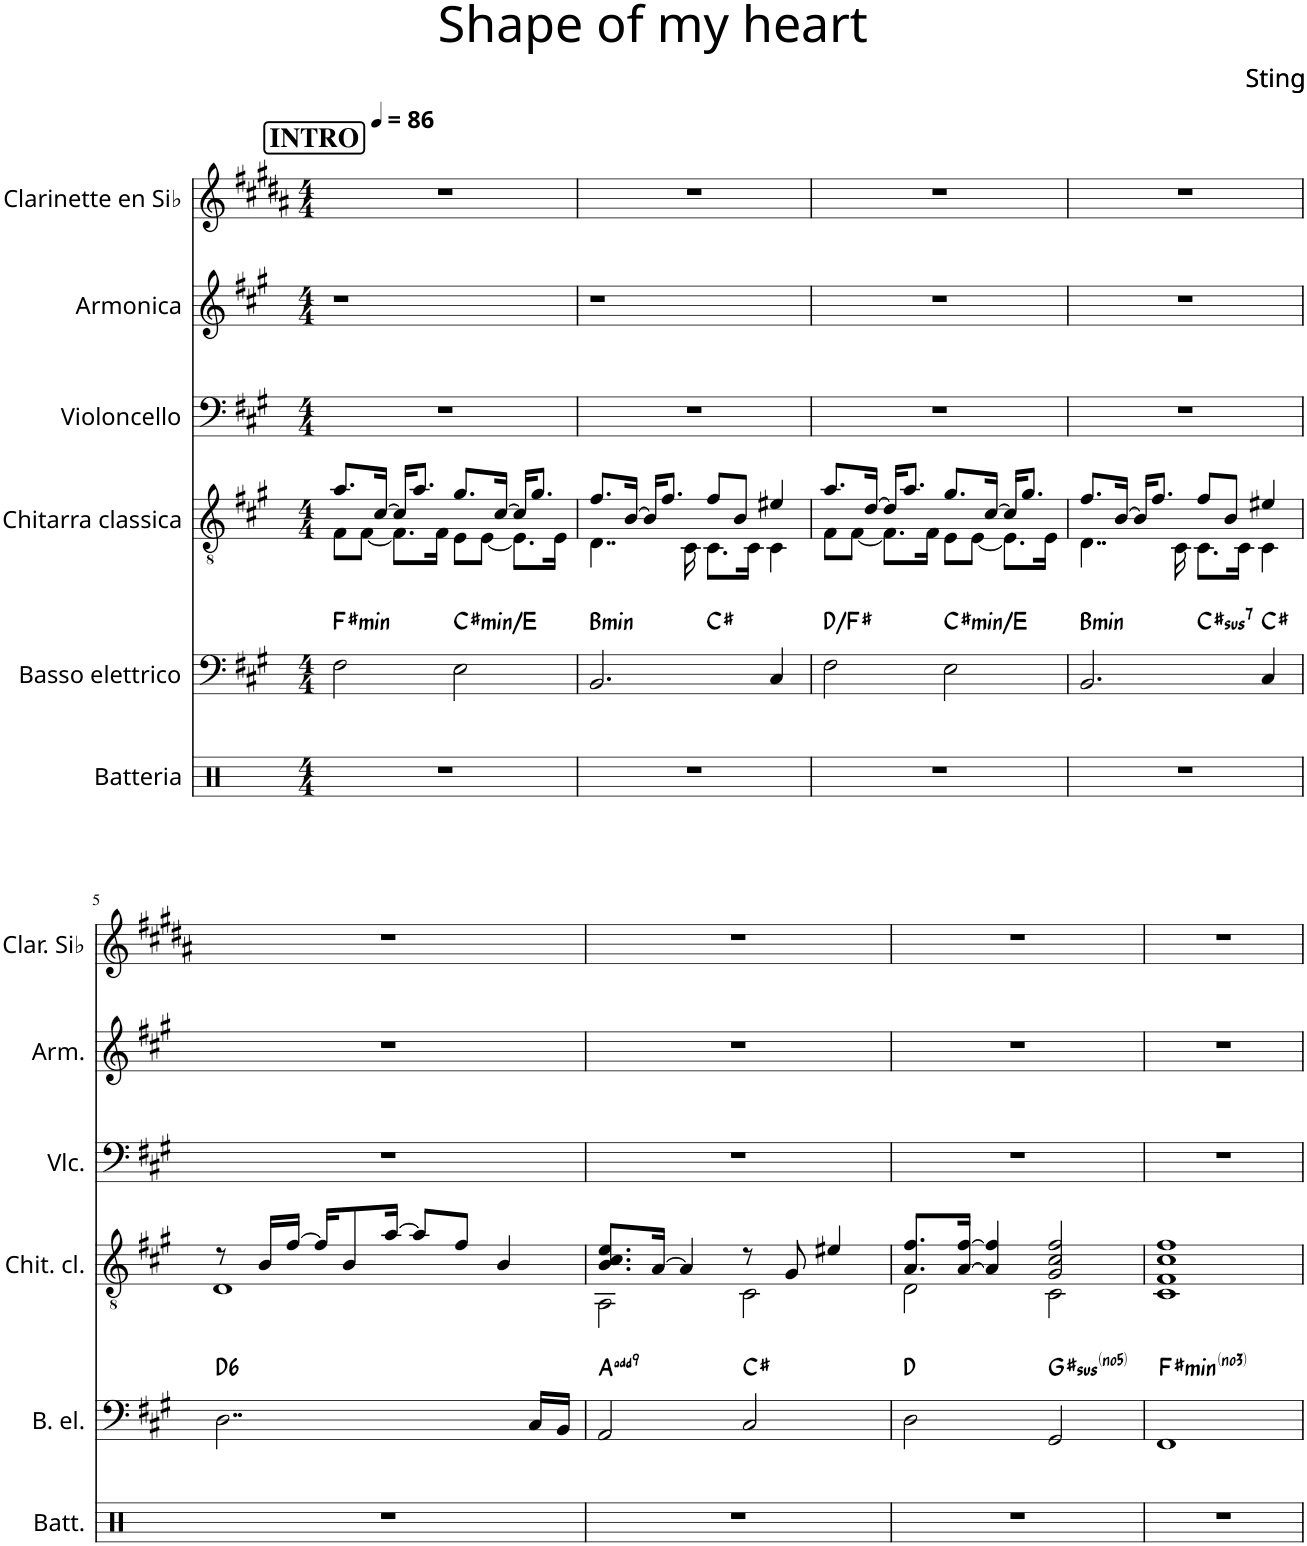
**kern	**kern	**harte	**kern	**kern	**kern	**kern
*part6	*part5	*part5	*part4	*part3	*part2	*part1
*staff6	*staff5	*	*staff4	*staff3	*staff2	*staff1
*I"Batteria	*I"Basso elettrico	*	*I"Chitarra classica	*I"Violoncello	*I"Armonica	*I"Clarinette en Sib
*I'Batt.	*I'B. el.	*	*I'Chit. cl.	*I'Vlc.	*I'Arm.	*I'Clar. Sib
*clefX	*clefF4	*	*clefGv2	*clefF4	*clefG2	*clefG2
*	*Trd7c12	*	*	*	*	*Trd1c2
*k[]	*k[f#c#g#]	*	*k[f#c#g#]	*k[f#c#g#]	*k[f#c#g#]	*k[f#c#g#d#a#]
*M4/4	*M4/4	*	*M4/4	*M4/4	*M4/4	*M4/4
*MM86	*MM86	*	*MM86	*MM86	*MM86	*MM86
!!LO:REH:place=s1:a:B:cj:fs=14:t=INTRO
=1	=1	=1	=1	=1	=1	=1
*	*	*	*^	*	*	*
!	!	!LO:H:kt=min	!	!	!	!	!
1r	2F#\	F#:min	8.a/L	8F#\L	1r	1r	1r
.	.	.	.	[8F#\J	.	.	.
.	.	.	[16c#/Jk	.	.	.	.
.	.	.	16c#/KL]	8.F#\L]	.	.	.
.	.	.	8.a/J	.	.	.	.
.	.	.	.	16F#\Jk	.	.	.
!	!	!LO:H:kt=min	!	!	!	!	!
.	2E\	C#:min/b3	8.g#/L	8E\L	.	.	.
.	.	.	.	[8E\J	.	.	.
.	.	.	[16c#/Jk	.	.	.	.
.	.	.	16c#/KL]	8.E\L]	.	.	.
.	.	.	8.g#/J	.	.	.	.
.	.	.	.	16E\Jk	.	.	.
=2	=2	=2	=2	=2	=2	=2	=2
!	!	!LO:H:kt=min	!	!	!	!	!
*	*^	*	*	*	*	*	*
1r	2.BB/	2ryy	B:min	8.f#/L	4..D\	1r	1r	1r
.	.	.	.	[16B/Jk	.	.	.	.
.	.	.	.	16B/KL]	.	.	.	.
.	.	.	.	8.f#/J	.	.	.	.
.	.	.	.	.	16C#\	.	.	.
.	.	2ryy	C#:maj	8f#/L	8.C#\L	.	.	.
.	.	.	.	8B/J	.	.	.	.
.	.	.	.	.	16C#\Jk	.	.	.
.	4C#/	.	.	4e#X/	4C#\	.	.	.
*	*v	*v	*	*	*	*	*	*
=3	=3	=3	=3	=3	=3	=3	=3
1r	2F#\	D:maj/3	8.a/L	8F#\L	1r	1r	1r
.	.	.	.	[8F#\J	.	.	.
.	.	.	[16d/Jk	.	.	.	.
.	.	.	16d/KL]	8.F#\L]	.	.	.
.	.	.	8.a/J	.	.	.	.
.	.	.	.	16F#\Jk	.	.	.
!	!	!LO:H:kt=min	!	!	!	!	!
.	2E\	C#:min/b3	8.g#/L	8E\L	.	.	.
.	.	.	.	[8E\J	.	.	.
.	.	.	[16c#/Jk	.	.	.	.
.	.	.	16c#/KL]	8.E\L]	.	.	.
.	.	.	8.g#/J	.	.	.	.
.	.	.	.	16E\Jk	.	.	.
=4	=4	=4	=4	=4	=4	=4	=4
!	!	!LO:H:kt=min	!	!	!	!	!
*	*^	*	*	*	*	*	*
1r	2.BB/	2ryy	B:min	8.f#/L	4..D\	1r	1r	1r
.	.	.	.	[16B/Jk	.	.	.	.
.	.	.	.	16B/KL]	.	.	.	.
.	.	.	.	8.f#/J	.	.	.	.
.	.	.	.	.	16C#\	.	.	.
!	!	!	!LO:H:kt=7	!	!	!	!	!
.	.	2ryy	C#:maj	8f#/L	8.C#\L	.	.	.
.	.	.	.	8B/J	.	.	.	.
.	.	.	.	.	16C#\Jk	.	.	.
.	4C#/	.	C#:maj	4e#X/	4C#\	.	.	.
!!LO:LB:g=z
=5	=5	=5	=5	=5	=5	=5	=5	=5
!	!	!	!LO:H:kt=6	!	!	!	!	!
*	*v	*v	*	*	*	*	*	*
1r	2..D\	D:maj6	8r	1D	1r	1r	1r
.	.	.	16B/LL	.	.	.	.
.	.	.	[16f#/JJ	.	.	.	.
.	.	.	16f#/KL]	.	.	.	.
.	.	.	8B/	.	.	.	.
.	.	.	[16a/Jk	.	.	.	.
.	.	.	8a/L]	.	.	.	.
.	.	.	8f#/J	.	.	.	.
.	.	.	4B/	.	.	.	.
.	16C#/LL	.	.	.	.	.	.
.	16BB/JJ	.	.	.	.	.	.
=6	=6	=6	=6	=6	=6	=6	=6
1r	2AA/	A:maj(9)	8.B/ 8.c#/ 8.e/L	2AA\	1r	1r	1r
.	.	.	[16A/Jk	.	.	.	.
.	.	.	4A/]	.	.	.	.
.	2C#/	C#:maj	8r	2C#\	.	.	.
.	.	.	8G#/	.	.	.	.
.	.	.	4e#X/	.	.	.	.
=7	=7	=7	=7	=7	=7	=7	=7
1r	2D\	D:maj	8.A/ 8.f#/L	2D\	1r	1r	1r
.	.	.	[16A/ [16f#/Jk	.	.	.	.
.	.	.	4A/] 4f#/]	.	.	.	.
!	!	!LO:H:kt=no5	!	!	!	!	!
.	2GG#/	G#:maj	2G#/ 2c#/ 2f#/	2C#\	.	.	.
=8	=8	=8	=8	=8	=8	=8	=8
!	!	!LO:H:kt=min	!	!	!	!	!
1r	1FF#	F#:min(*3)	1F# 1c# 1f#	1C#	1r	1r	1r
*	*	*	*v	*v	*	*	*
=	=	=	=	=	=	=
*-	*-	*-	*-	*-	*-	*-
